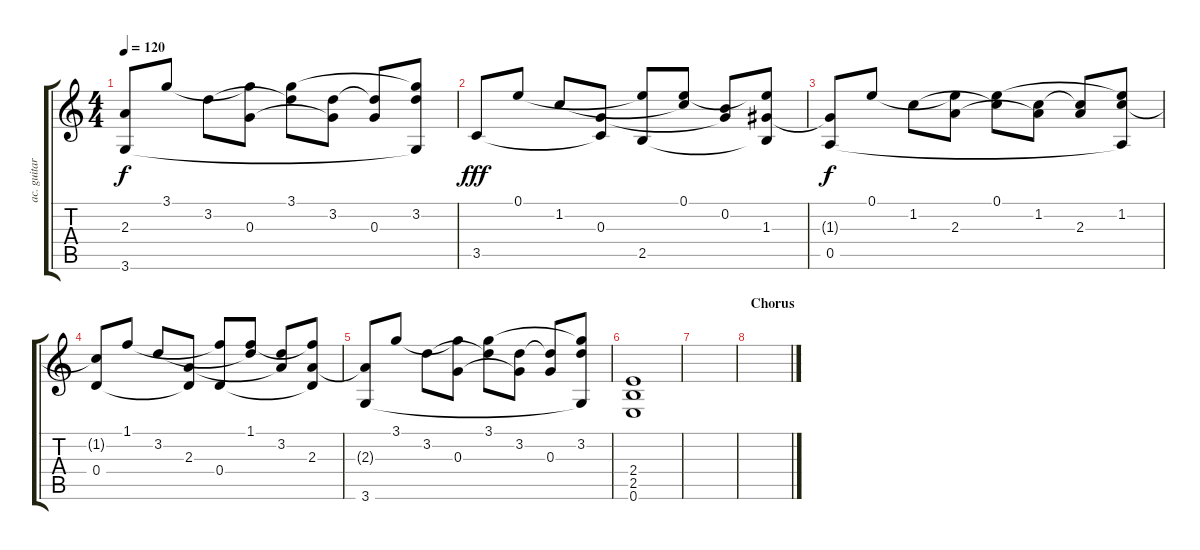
\track ("ac. guitar2" "ac. guitar") {instrument acousticguitarsteel}
\staff {score tabs}
\tuning (E4 B3 G3 D3 A2 E2) {hide}
\ts (4 4)
\tempo 120
\clef g2
\ks c
(2.3{t} 3.6).8{dy f} 3.1.8 3.2.8 (3.1{t} 0.3).8 (3.1 3.2{t}).8 (3.2 0.3{t}).8 (3.2{t} 0.3).8 (3.1{t} 3.2 3.6{t}).8 |
3.5.8{dy fff} 0.1.8 1.2.8 (0.3 3.5{t}).8 (0.1{t} 2.5).8 (0.1 1.2{t}).8 (0.2 0.3{t}).8 (0.1{t} 1.3 2.5{t}).8 |
(1.3{t} 0.5).8{dy f} 0.1.8 1.2.8 (0.1{t} 2.3).8 (0.1 1.2{t}).8 (1.2 2.3{t}).8 (1.2{t} 2.3).8 (0.1{t} 1.2 0.5{t}).8 |
(1.2{t} 0.4).8 1.1.8 3.2.8 (2.3 0.4{t}).8 (1.1{t} 0.4).8 (1.1 3.2{t}).8 (3.2 2.3{t}).8 (1.1{t} 2.3 0.4{t}).8 |
(2.3{t} 3.6).8 3.1.8 3.2.8 (3.1{t} 0.3).8 (3.1 3.2{t}).8 (3.2 0.3{t}).8 (3.2{t} 0.3).8 (3.1{t} 3.2 3.6{t}).8 |
(2.4 2.5 0.6).1 |
|
\section ("" "Chorus")
